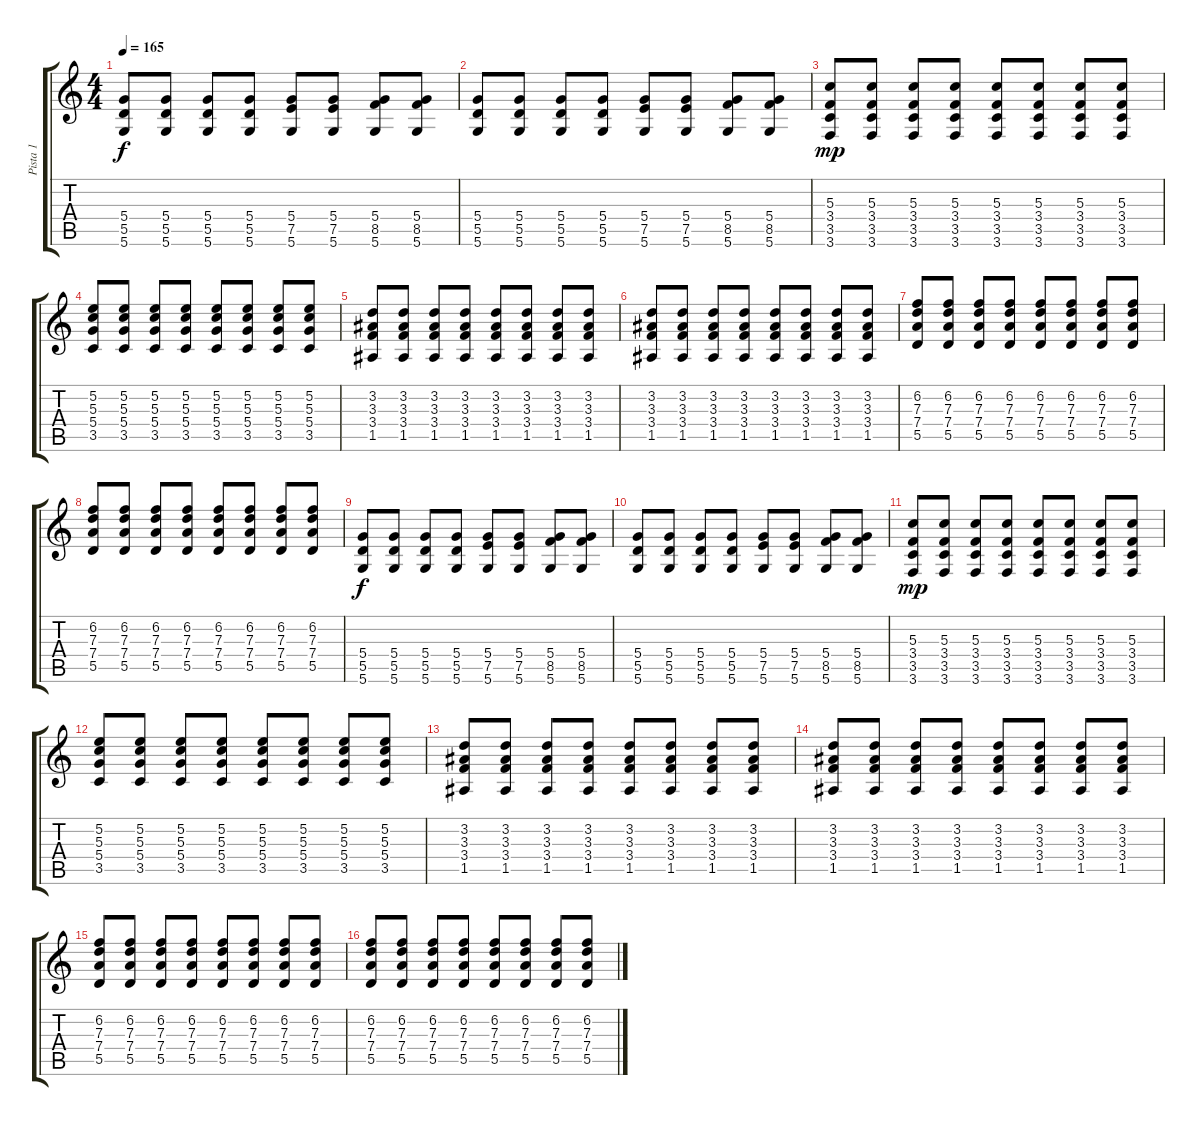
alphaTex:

\track ("Pista 1" "Pista 1") {instrument distortionguitar}
\staff {score tabs}
\tuning (E4 B3 G3 D3 A2 D2) {hide}
\ts (4 4)
\tempo 165
\clef g2
\ks c
(5.4 5.5 5.6).8{dy f} (5.4 5.5 5.6).8 (5.4 5.5 5.6).8 (5.4 5.5 5.6).8 (5.4 7.5 5.6).8 (5.4 7.5 5.6).8 (5.4 8.5 5.6).8 (5.4 8.5 5.6).8 |
(5.4 5.5 5.6).8 (5.4 5.5 5.6).8 (5.4 5.5 5.6).8 (5.4 5.5 5.6).8 (5.4 7.5 5.6).8 (5.4 7.5 5.6).8 (5.4 8.5 5.6).8 (5.4 8.5 5.6).8 |
(5.3 3.4 3.5 3.6).8{dy mp} (5.3 3.4 3.5 3.6).8 (5.3 3.4 3.5 3.6).8 (5.3 3.4 3.5 3.6).8 (5.3 3.4 3.5 3.6).8 (5.3 3.4 3.5 3.6).8 (5.3 3.4 3.5 3.6).8 (5.3 3.4 3.5 3.6).8 |
(5.2 5.3 5.4 3.5).8 (5.2 5.3 5.4 3.5).8 (5.2 5.3 5.4 3.5).8 (5.2 5.3 5.4 3.5).8 (5.2 5.3 5.4 3.5).8 (5.2 5.3 5.4 3.5).8 (5.2 5.3 5.4 3.5).8 (5.2 5.3 5.4 3.5).8 |
(3.2 3.3 3.4 1.5).8 (3.2 3.3 3.4 1.5).8 (3.2 3.3 3.4 1.5).8 (3.2 3.3 3.4 1.5).8 (3.2 3.3 3.4 1.5).8 (3.2 3.3 3.4 1.5).8 (3.2 3.3 3.4 1.5).8 (3.2 3.3 3.4 1.5).8 |
(3.2 3.3 3.4 1.5).8 (3.2 3.3 3.4 1.5).8 (3.2 3.3 3.4 1.5).8 (3.2 3.3 3.4 1.5).8 (3.2 3.3 3.4 1.5).8 (3.2 3.3 3.4 1.5).8 (3.2 3.3 3.4 1.5).8 (3.2 3.3 3.4 1.5).8 |
(6.2 7.3 7.4 5.5).8 (6.2 7.3 7.4 5.5).8 (6.2 7.3 7.4 5.5).8 (6.2 7.3 7.4 5.5).8 (6.2 7.3 7.4 5.5).8 (6.2 7.3 7.4 5.5).8 (6.2 7.3 7.4 5.5).8 (6.2 7.3 7.4 5.5).8 |
(6.2 7.3 7.4 5.5).8 (6.2 7.3 7.4 5.5).8 (6.2 7.3 7.4 5.5).8 (6.2 7.3 7.4 5.5).8 (6.2 7.3 7.4 5.5).8 (6.2 7.3 7.4 5.5).8 (6.2 7.3 7.4 5.5).8 (6.2 7.3 7.4 5.5).8 |
(5.4 5.5 5.6).8{dy f} (5.4 5.5 5.6).8 (5.4 5.5 5.6).8 (5.4 5.5 5.6).8 (5.4 7.5 5.6).8 (5.4 7.5 5.6).8 (5.4 8.5 5.6).8 (5.4 8.5 5.6).8 |
(5.4 5.5 5.6).8 (5.4 5.5 5.6).8 (5.4 5.5 5.6).8 (5.4 5.5 5.6).8 (5.4 7.5 5.6).8 (5.4 7.5 5.6).8 (5.4 8.5 5.6).8 (5.4 8.5 5.6).8 |
(5.3 3.4 3.5 3.6).8{dy mp} (5.3 3.4 3.5 3.6).8 (5.3 3.4 3.5 3.6).8 (5.3 3.4 3.5 3.6).8 (5.3 3.4 3.5 3.6).8 (5.3 3.4 3.5 3.6).8 (5.3 3.4 3.5 3.6).8 (5.3 3.4 3.5 3.6).8 |
(5.2 5.3 5.4 3.5).8 (5.2 5.3 5.4 3.5).8 (5.2 5.3 5.4 3.5).8 (5.2 5.3 5.4 3.5).8 (5.2 5.3 5.4 3.5).8 (5.2 5.3 5.4 3.5).8 (5.2 5.3 5.4 3.5).8 (5.2 5.3 5.4 3.5).8 |
(3.2 3.3 3.4 1.5).8 (3.2 3.3 3.4 1.5).8 (3.2 3.3 3.4 1.5).8 (3.2 3.3 3.4 1.5).8 (3.2 3.3 3.4 1.5).8 (3.2 3.3 3.4 1.5).8 (3.2 3.3 3.4 1.5).8 (3.2 3.3 3.4 1.5).8 |
(3.2 3.3 3.4 1.5).8 (3.2 3.3 3.4 1.5).8 (3.2 3.3 3.4 1.5).8 (3.2 3.3 3.4 1.5).8 (3.2 3.3 3.4 1.5).8 (3.2 3.3 3.4 1.5).8 (3.2 3.3 3.4 1.5).8 (3.2 3.3 3.4 1.5).8 |
(6.2 7.3 7.4 5.5).8 (6.2 7.3 7.4 5.5).8 (6.2 7.3 7.4 5.5).8 (6.2 7.3 7.4 5.5).8 (6.2 7.3 7.4 5.5).8 (6.2 7.3 7.4 5.5).8 (6.2 7.3 7.4 5.5).8 (6.2 7.3 7.4 5.5).8 |
(6.2 7.3 7.4 5.5).8 (6.2 7.3 7.4 5.5).8 (6.2 7.3 7.4 5.5).8 (6.2 7.3 7.4 5.5).8 (6.2 7.3 7.4 5.5).8 (6.2 7.3 7.4 5.5).8 (6.2 7.3 7.4 5.5).8 (6.2 7.3 7.4 5.5).8
